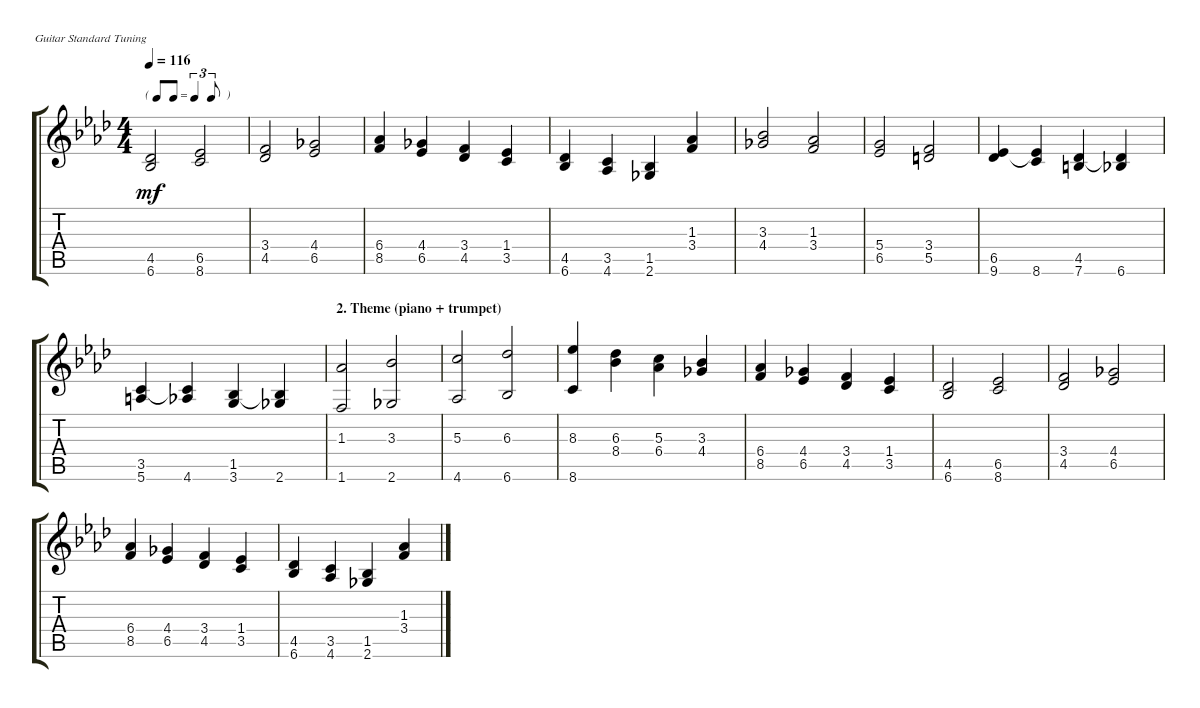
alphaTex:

\defaultSystemsLayout 4
\bracketExtendMode groupsimilarinstruments
\singleTrackTrackNamePolicy hidden
\multiTrackTrackNamePolicy hidden
\firstSystemTrackNameOrientation horizontal
\otherSystemsTrackNameOrientation horizontal
\defaultBarNumberDisplay Hide
\track ("background" "E-Gt") {instrument electricguitarclean}
\staff {score tabs}
\tuning (E4 B3 G3 D3 A2 E2)
\ts (4 4)
\tf triplet8th
\scale
0.190379
\tempo 116
\accidentals auto
\clef g2
\ottava regular
\simile none
\ks fminor
(6.6 4.5).2{dy mf} (8.6 6.5).2 |
\scale
0.291709 (3.4 4.5).2 (4.4 6.5).2 |
\scale
0.253838 (6.4 8.5).4 (4.4 6.5).4 (3.4 4.5).4 (1.4 3.5).4 |
\scale
0.264074 (4.5 6.6).4 (3.5 4.6).4 (1.5 2.6).4 (1.3 3.4).4 |
\scale
0.191448 (3.3 4.4).2 (3.4 1.3).2 |
\scale
0.250729 (5.4 6.5).2 (3.4 5.5).2 |
\scale
0.275996 (6.5 9.6).4 (8.6 6.5{t}).4 (4.5 7.6).4 (4.5{t} 6.6).4 |
\scale
0.281827 (3.5 5.6).4 (4.6 3.5{t}).4 (1.5 3.6).4 (2.6 1.5{t}).4 |
\section ("" "2. Theme (piano + trumpet)")
\scale
0.223947 (1.6 1.3).2 (3.3 2.6).2 |
\scale
0.277162 (4.6 5.3).2 (6.3 6.6).2 |
\scale
0.223947 (8.6 8.3).4 (6.3 8.4).4 (5.3 6.4).4 (3.3 4.4).4 |
\scale
0.274945 (6.4 8.5).4 (4.4 6.5).4 (3.4 4.5).4 (1.4 3.5).4 |
\scale
0.190379 (6.6 4.5).2 (8.6 6.5).2 |
\scale
0.291709 (3.4 4.5).2 (4.4 6.5).2 |
\scale
0.253838 (6.4 8.5).4 (4.4 6.5).4 (3.4 4.5).4 (1.4 3.5).4 |
\scale
0.264074 (4.5 6.6).4 (3.5 4.6).4 (1.5 2.6).4 (1.3 3.4).4
